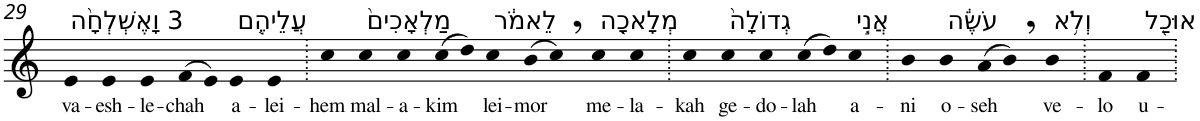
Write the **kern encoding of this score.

**kern	**text
*part1	*part1
*staff1	*staff1
*I"Piano	*
*I'Pno	*
!!LO:PB:g=z
*clefG2	*
*k[]	*
=29	=29
!LO:TX:a:t=3 וָאֶשְׁלְחָ֨ה	!
!	!LO:LY:b
4e	va-
!	!LO:LY:b
4e	-esh-
!	!LO:LY:b
4e	-le-
!	!LO:LY:b
(>8f	-chah
8e)	.
!LO:TX:a:t=עֲלֵיהֶ֤ם	!
!	!LO:LY:b
4e	a-
!	!LO:LY:b
4e	-lei-
=30.	=30.
!	!LO:LY:b
4cc	-hem
!LO:TX:a:t=מַלְאָכִים֙	!
!	!LO:LY:b
4cc	mal-
!	!LO:LY:b
4cc	-a-
!	!LO:LY:b
(>8cc	-kim
8dd)	.
!LO:TX:a:t=לֵאמֹ֔ר	!
!	!LO:LY:b
4cc	lei-
!	!LO:LY:b
(>8b	-mor
8cc,)	.
!LO:TX:a:t=מְלָאכָ֤ה	!
!	!LO:LY:b
4cc	me-
!	!LO:LY:b
4cc	-la-
=31.	=31.
!	!LO:LY:b
4cc	-kah
!LO:TX:a:t=גְדוֹלָה֙	!
!	!LO:LY:b
4cc	ge-
!	!LO:LY:b
4cc	-do-
!	!LO:LY:b
(>8cc	-lah
8dd)	.
!LO:TX:a:t=אֲנִ֣י	!
!	!LO:LY:b
4cc	a-
=32.	=32.
!	!LO:LY:b
4b	-ni
!LO:TX:a:t=עֹשֶׂ֔ה	!
!	!LO:LY:b
4b	o-
!	!LO:LY:b
(>8a	-seh
8b,)	.
!LO:TX:a:t=וְלֹ֥א	!
!	!LO:LY:b
4b	ve-
=33.	=33.
!	!LO:LY:b
4f	-lo
!LO:TX:a:t=אוּכַ֖ל	!
!	!LO:LY:b
4f	u-
=.	=.
*-	*-
